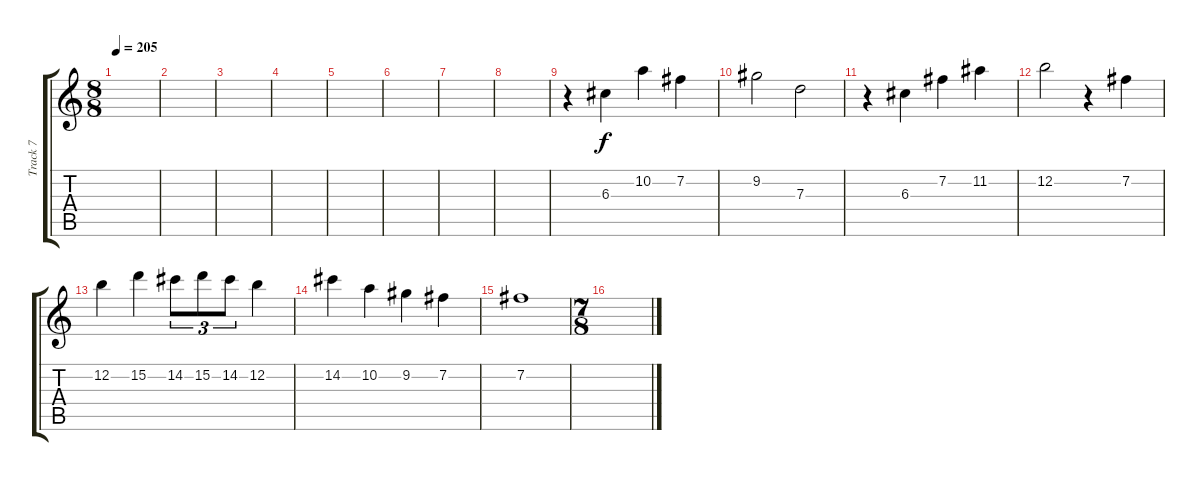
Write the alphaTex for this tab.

\track ("Track 7" "Track 7") {instrument distortionguitar}
\staff {score tabs}
\tuning (E4 B3 G3 D3 A2 E2) {hide}
\ts (8 8)
\tempo 205
\clef g2
\ks c
|
|
|
|
|
|
|
|
r.4 6.3.4 10.2.4 7.2.4 |
9.2.2 7.3.2 |
r.4 6.3.4 7.2.4 11.2.4 |
12.2.2 r.4 7.2.4 |
12.2.4 15.2.4 14.2.8{tu (3 2)} 15.2.8{tu (3 2)} 14.2.8{tu (3 2)} 12.2.4 |
14.2.4 10.2.4 9.2.4 7.2.4 |
7.2.1 |
\ts (7 8)
